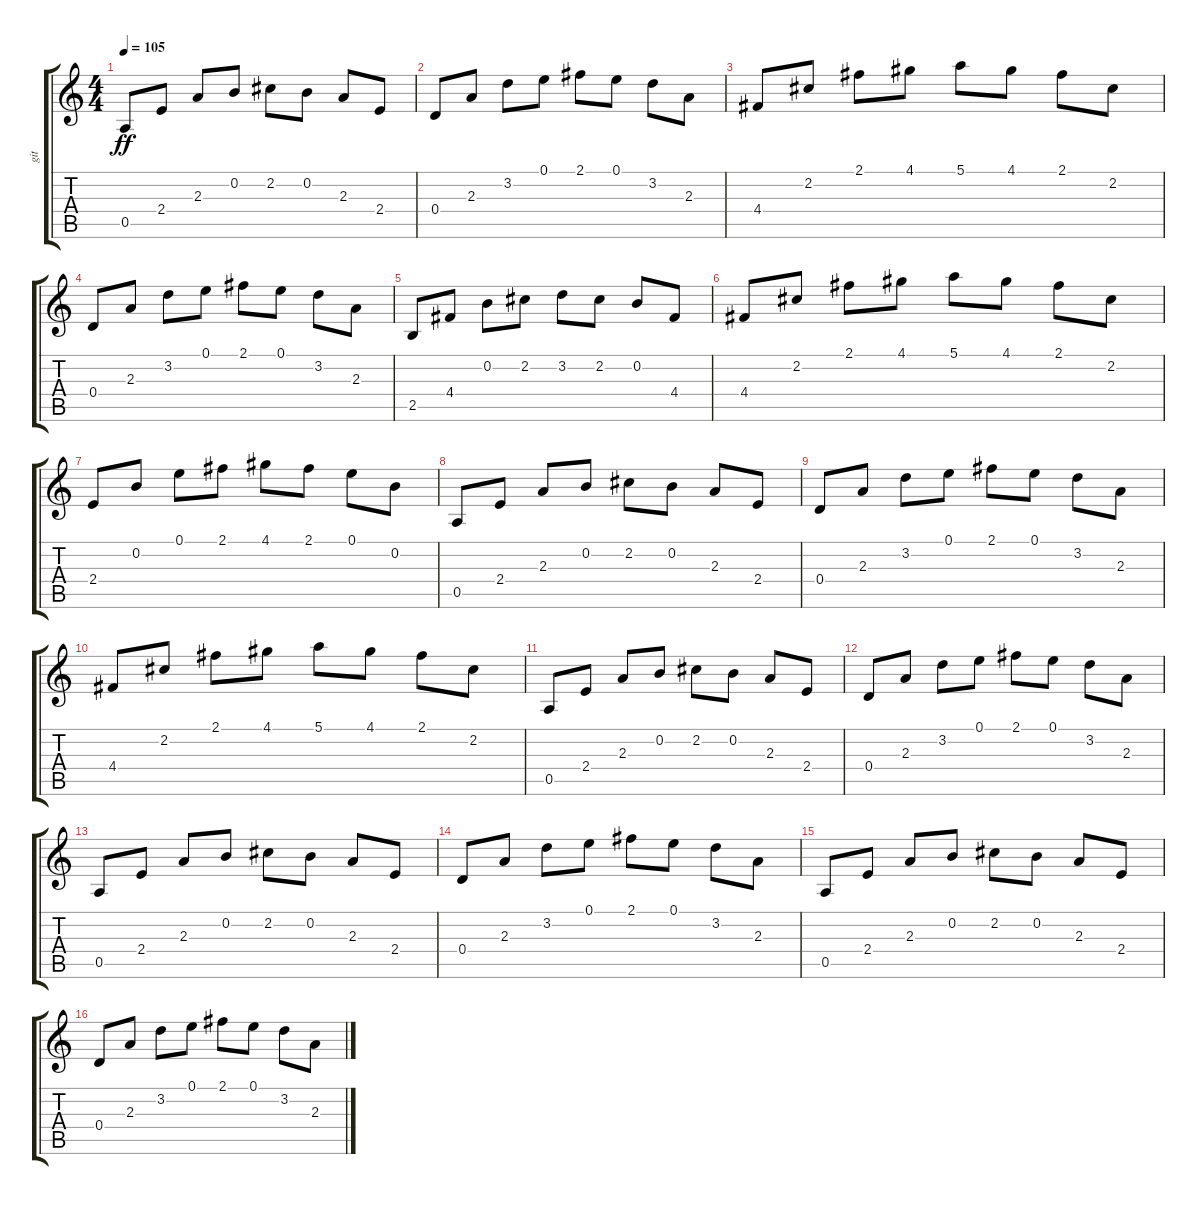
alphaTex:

\track ("git" "git") {instrument electricguitarclean}
\staff {score tabs}
\tuning (E4 B3 G3 D3 A2 E2) {hide}
\ts (4 4)
\tempo 105
\clef g2
\ks c
0.5.8{dy ff} 2.4.8 2.3.8 0.2.8 2.2.8 0.2.8 2.3.8 2.4.8 |
0.4.8 2.3.8 3.2.8 0.1.8 2.1.8 0.1.8 3.2.8 2.3.8 |
4.4.8 2.2.8 2.1.8 4.1.8 5.1.8 4.1.8 2.1.8 2.2.8 |
0.4.8 2.3.8 3.2.8 0.1.8 2.1.8 0.1.8 3.2.8 2.3.8 |
2.5.8 4.4.8 0.2.8 2.2.8 3.2.8 2.2.8 0.2.8 4.4.8 |
4.4.8 2.2.8 2.1.8 4.1.8 5.1.8 4.1.8 2.1.8 2.2.8 |
2.4.8 0.2.8 0.1.8 2.1.8 4.1.8 2.1.8 0.1.8 0.2.8 |
0.5.8 2.4.8 2.3.8 0.2.8 2.2.8 0.2.8 2.3.8 2.4.8 |
0.4.8 2.3.8 3.2.8 0.1.8 2.1.8 0.1.8 3.2.8 2.3.8 |
4.4.8 2.2.8 2.1.8 4.1.8 5.1.8 4.1.8 2.1.8 2.2.8 |
0.5.8 2.4.8 2.3.8 0.2.8 2.2.8 0.2.8 2.3.8 2.4.8 |
0.4.8 2.3.8 3.2.8 0.1.8 2.1.8 0.1.8 3.2.8 2.3.8 |
0.5.8 2.4.8 2.3.8 0.2.8 2.2.8 0.2.8 2.3.8 2.4.8 |
0.4.8 2.3.8 3.2.8 0.1.8 2.1.8 0.1.8 3.2.8 2.3.8 |
0.5.8 2.4.8 2.3.8 0.2.8 2.2.8 0.2.8 2.3.8 2.4.8 |
0.4.8 2.3.8 3.2.8 0.1.8 2.1.8 0.1.8 3.2.8 2.3.8
